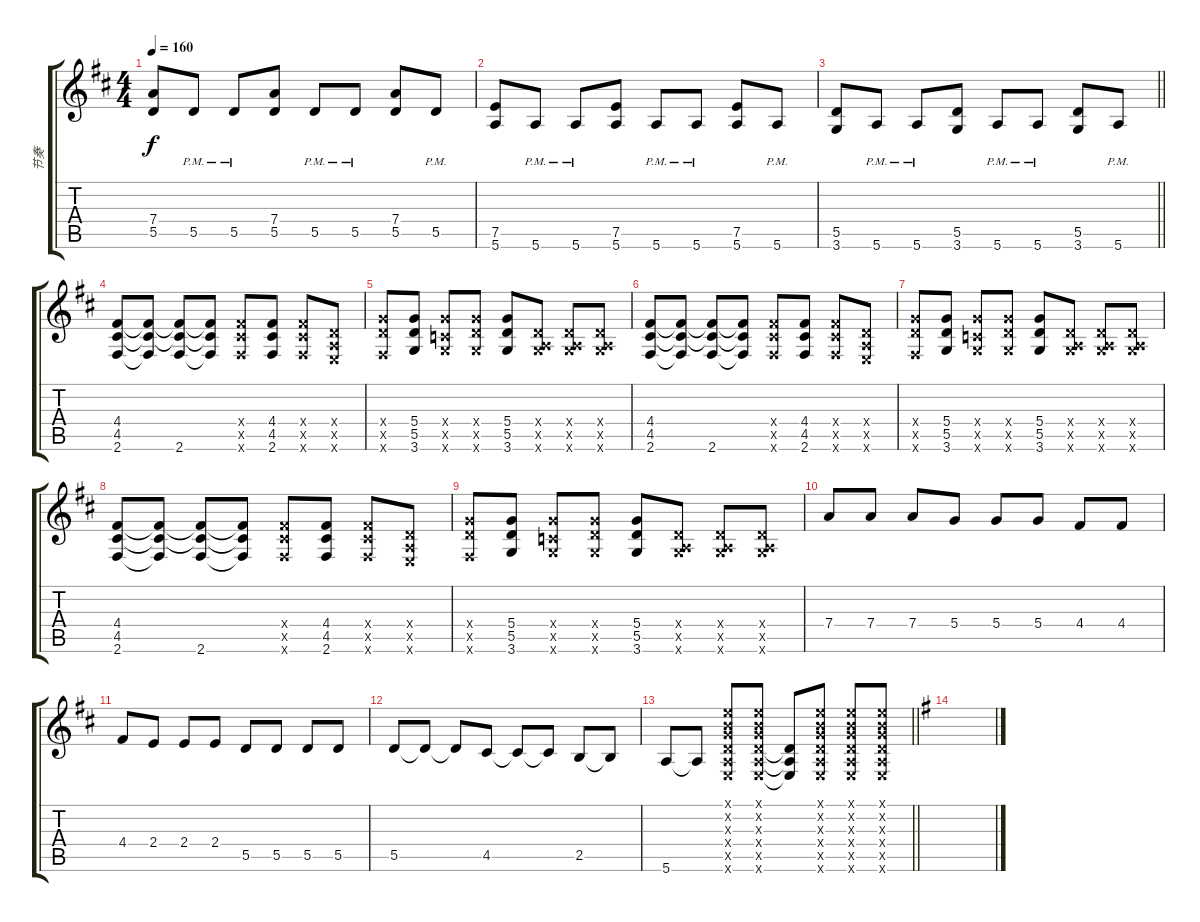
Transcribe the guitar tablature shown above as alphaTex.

\track ("节奏" "节奏") {instrument distortionguitar}
\staff {score tabs}
\tuning (E4 B3 G3 D3 A2 E2) {hide}
\ts (4 4)
\tempo 160
\clef g2
\ks d
(7.4 5.5).8{dy f} 5.5{pm}.8 5.5{pm}.8 (7.4 5.5).8 5.5{pm}.8 5.5{pm}.8 (7.4 5.5).8 5.5{pm}.8 |
(7.5 5.6).8 5.6{pm}.8 5.6{pm}.8 (7.5 5.6).8 5.6{pm}.8 5.6{pm}.8 (7.5 5.6).8 5.6{pm}.8 |
\barLineRight lightlight
(5.5 3.6).8 5.6{pm}.8 5.6{pm}.8 (5.5 3.6).8 5.6{pm}.8 5.6{pm}.8 (5.5 3.6).8 5.6{pm}.8 |
(4.4 4.5 2.6).8 (4.4{t} 4.5{t} 2.6{t}).8 (4.4{t} 4.5{t} 2.6).8 (4.4{t} 4.5{t} 2.6{t}).8 (4.4{x} 4.5{x} 2.6{x}).8 (4.4 4.5 2.6).8 (4.4{x} 4.5{x} 2.6{x}).8 (0.4{x} 0.5{x} 0.6{x}).8 |
(5.4{x} 5.5{x} 2.6{x}).8 (5.4 5.5 3.6).8 (5.4{x} 3.5{x} 3.6{x}).8 (5.4{x} 5.5{x} 3.6{x}).8 (5.4 5.5 3.6).8 (0.4{x} 0.5{x} 3.6{x}).8 (0.4{x} 0.5{x} 3.6{x}).8 (0.4{x} 0.5{x} 3.6{x}).8 |
(4.4 4.5 2.6).8 (4.4{t} 4.5{t} 2.6{t}).8 (4.4{t} 4.5{t} 2.6).8 (4.4{t} 4.5{t} 2.6{t}).8 (4.4{x} 4.5{x} 2.6{x}).8 (4.4 4.5 2.6).8 (4.4{x} 4.5{x} 2.6{x}).8 (0.4{x} 0.5{x} 0.6{x}).8 |
(5.4{x} 5.5{x} 2.6{x}).8 (5.4 5.5 3.6).8 (5.4{x} 3.5{x} 3.6{x}).8 (5.4{x} 5.5{x} 3.6{x}).8 (5.4 5.5 3.6).8 (0.4{x} 0.5{x} 3.6{x}).8 (0.4{x} 0.5{x} 3.6{x}).8 (0.4{x} 0.5{x} 3.6{x}).8 |
(4.4 4.5 2.6).8 (4.4{t} 4.5{t} 2.6{t}).8 (4.4{t} 4.5{t} 2.6).8 (4.4{t} 4.5{t} 2.6{t}).8 (4.4{x} 4.5{x} 2.6{x}).8 (4.4 4.5 2.6).8 (4.4{x} 4.5{x} 2.6{x}).8 (0.4{x} 0.5{x} 0.6{x}).8 |
(5.4{x} 5.5{x} 2.6{x}).8 (5.4 5.5 3.6).8 (5.4{x} 3.5{x} 3.6{x}).8 (5.4{x} 5.5{x} 3.6{x}).8 (5.4 5.5 3.6).8 (0.4{x} 0.5{x} 3.6{x}).8 (0.4{x} 0.5{x} 3.6{x}).8 (0.4{x} 0.5{x} 3.6{x}).8 |
7.4.8 7.4.8 7.4.8 5.4.8 5.4.8 5.4.8 4.4.8 4.4.8 |
4.4.8 2.4.8 2.4.8 2.4.8 5.5.8 5.5.8 5.5.8 5.5.8 |
5.5.8 5.5{t}.8 5.5{t}.8 4.5.8 4.5{t}.8 4.5{t}.8 2.5.8 2.5{t}.8 |
\barLineRight lightlight
5.6.8 5.6{t}.8 (0.1{x} 0.2{x} 0.3{x} 0.4{x} 0.5{x} 0.6{x}).8 (0.1{x} 0.2{x} 0.3{x} 0.4{x} 0.5{x} 0.6{x}).8 (0.4{t} 0.5{t} 0.6{t}).8 (0.1{x} 0.2{x} 0.3{x} 0.4{x} 0.5{x} 0.6{x}).8 (0.1{x} 0.2{x} 0.3{x} 0.4{x} 0.5{x} 0.6{x}).8 (0.1{x} 0.2{x} 0.3{x} 0.4{x} 0.5{x} 0.6{x}).8 |
\ks g
